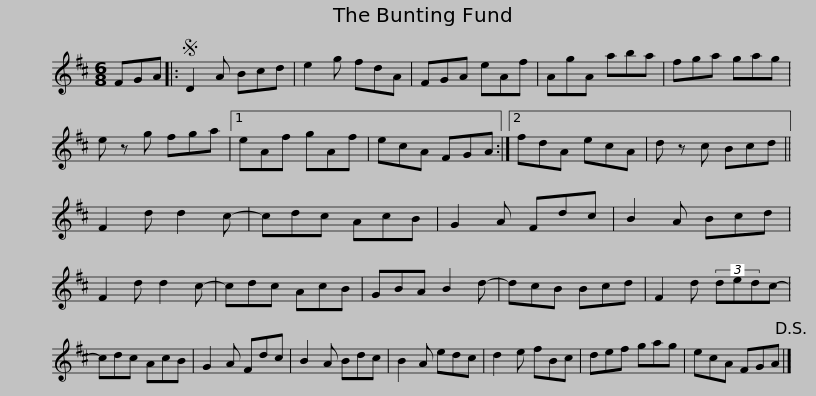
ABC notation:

X:1
L:1/8
M:6/8
I:linebreak $
K:D
V:1 treble
V:1
 FGA |:S D2 A Bcd | e2 g fdA | FGA eAf | AgA aba | %5
 fga gag | e z g fga |1$ eAf gAf | ecA FGA :|2 fdA ecA | %10
 d z c Bcd || F2 d d2 c- | cdc AcB | G2 A Fdc | B2 A Bcd |$ %15
 F2 d d2 c- | cdc AcB | GBA B2 d- | dcB Bcd | F2 d (3dedc- | %20
 cdc AcB | G2 A Fdc | B2 A Bdc |$ B2 A edc | d2 e fBc | %25
 def gag | ecA FGA!D.S.! |] %27
